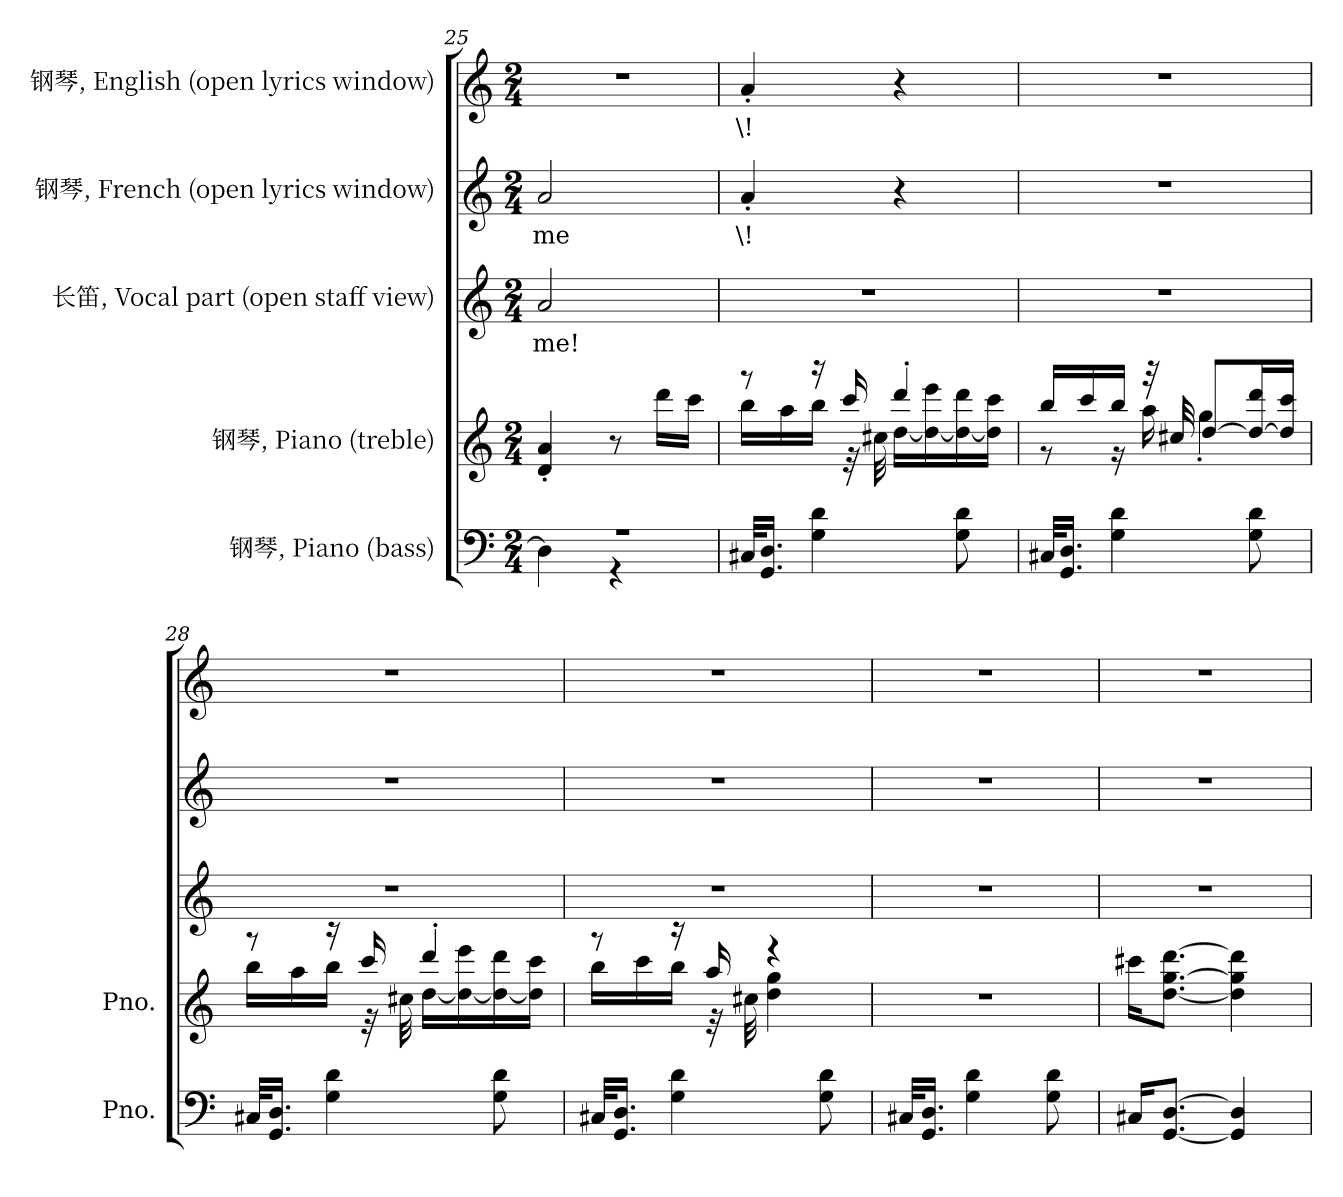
**kern	**kern	**kern	**text	**kern	**text	**kern	**text
*part5	*part4	*part3	*part3	*part2	*part2	*part1	*part1
*staff5	*staff4	*staff3	*staff3	*staff2	*staff2	*staff1	*staff1
*I"钢琴, Piano (bass)	*I"钢琴, Piano (treble)	*I"长笛, Vocal part (open staff view)	*	*I"钢琴, French (open lyrics window)	*	*I"钢琴, English (open lyrics window)	*
*I'Pno.	*I'Pno.	*	*	*	*	*	*
*clefF4	*clefG2	*clefG2	*	*clefG2	*	*clefG2	*
*k[]	*k[]	*k[]	*	*k[]	*	*k[]	*
*M2/4	*M2/4	*M2/4	*	*M2/4	*	*M2/4	*
=25	=25	=25	=25	=25	=25	=25	=25
*^	*	*	*	*	*	*	*
2r	4D\]	4d/' 4a/'	2a/	me!	2a/	me	2r	.
.	4r	8r	.	.	.	.	.	.
.	.	16ddd\LL	.	.	.	.	.	.
.	.	16ccc\JJ	.	.	.	.	.	.
*v	*v	*	*	*	*	*	*	*
=26	=26	=26	=26	=26	=26	=26	=26
*	*^	*	*	*	*	*	*
32C#X/KLL	8r	16bb\LL	2r	.	4a'/	\!	4a'/	\!
16.GG/ 16.D/JJ	.	.	.	.	.	.	.	.
.	.	16aa\	.	.	.	.	.	.
4G\ 4d\	16r	16bb\JJ	.	.	.	.	.	.
.	16ccc/	32r	.	.	.	.	.	.
.	.	32cc#X\	.	.	.	.	.	.
.	4ddd'/	[16dd\LL	.	.	4r	.	4r	.
.	.	16dd\_ 16eee\	.	.	.	.	.	.
8G\ 8d\	.	16dd\_ 16ddd\	.	.	.	.	.	.
.	.	16dd\] 16ccc\JJ	.	.	.	.	.	.
!!LO:LB:g=z
=27	=27	=27	=27	=27	=27	=27	=27	=27
32C#X/KLL	16bb/LL	8r	2r	.	2r	.	2r	.
16.GG/ 16.D/JJ	.	.	.	.	.	.	.	.
.	16ccc/	.	.	.	.	.	.	.
4G\ 4d\	16bb/JJ	16r	.	.	.	.	.	.
.	32r	16aa\	.	.	.	.	.	.
.	32cc#X/	.	.	.	.	.	.	.
.	[8dd/L	4gg'\	.	.	.	.	.	.
8G\ 8d\	16dd/_ 16ddd/L	.	.	.	.	.	.	.
.	16dd/] 16ccc/JJ	.	.	.	.	.	.	.
=28	=28	=28	=28	=28	=28	=28	=28	=28
32C#X/KLL	8r	16bb\LL	2r	.	2r	.	2r	.
16.GG/ 16.D/JJ	.	.	.	.	.	.	.	.
.	.	16aa\	.	.	.	.	.	.
4G\ 4d\	16r	16bb\JJ	.	.	.	.	.	.
.	16ccc/	32r	.	.	.	.	.	.
.	.	32cc#X\	.	.	.	.	.	.
.	4ddd'/	[16dd\LL	.	.	.	.	.	.
.	.	16dd\_ 16eee\	.	.	.	.	.	.
8G\ 8d\	.	16dd\_ 16ddd\	.	.	.	.	.	.
.	.	16dd\] 16ccc\JJ	.	.	.	.	.	.
=29	=29	=29	=29	=29	=29	=29	=29	=29
32C#X/KLL	8r	16bb\LL	2r	.	2r	.	2r	.
16.GG/ 16.D/JJ	.	.	.	.	.	.	.	.
.	.	16ccc\	.	.	.	.	.	.
4G\ 4d\	16r	16bb\JJ	.	.	.	.	.	.
.	16aa/	32r	.	.	.	.	.	.
.	.	32cc#X\	.	.	.	.	.	.
.	4r	4dd\ 4gg\	.	.	.	.	.	.
8G\ 8d\	.	.	.	.	.	.	.	.
*	*v	*v	*	*	*	*	*	*
=30	=30	=30	=30	=30	=30	=30	=30
32C#X/KLL	2r	2r	.	2r	.	2r	.
16.GG/ 16.D/JJ	.	.	.	.	.	.	.
4G\ 4d\	.	.	.	.	.	.	.
8G\ 8d\	.	.	.	.	.	.	.
!!LO:PB:g=z
=31	=31	=31	=31	=31	=31	=31	=31
16C#X/KL	16ccc#X\KL	2r	.	2r	.	2r	.
[8.GG/ [8.D/J	[8.dd\ [8.gg\ [8.ddd\J	.	.	.	.	.	.
4GG/] 4D/]	4dd\] 4gg\] 4ddd\]	.	.	.	.	.	.
=	=	=	=	=	=	=	=
*-	*-	*-	*-	*-	*-	*-	*-
